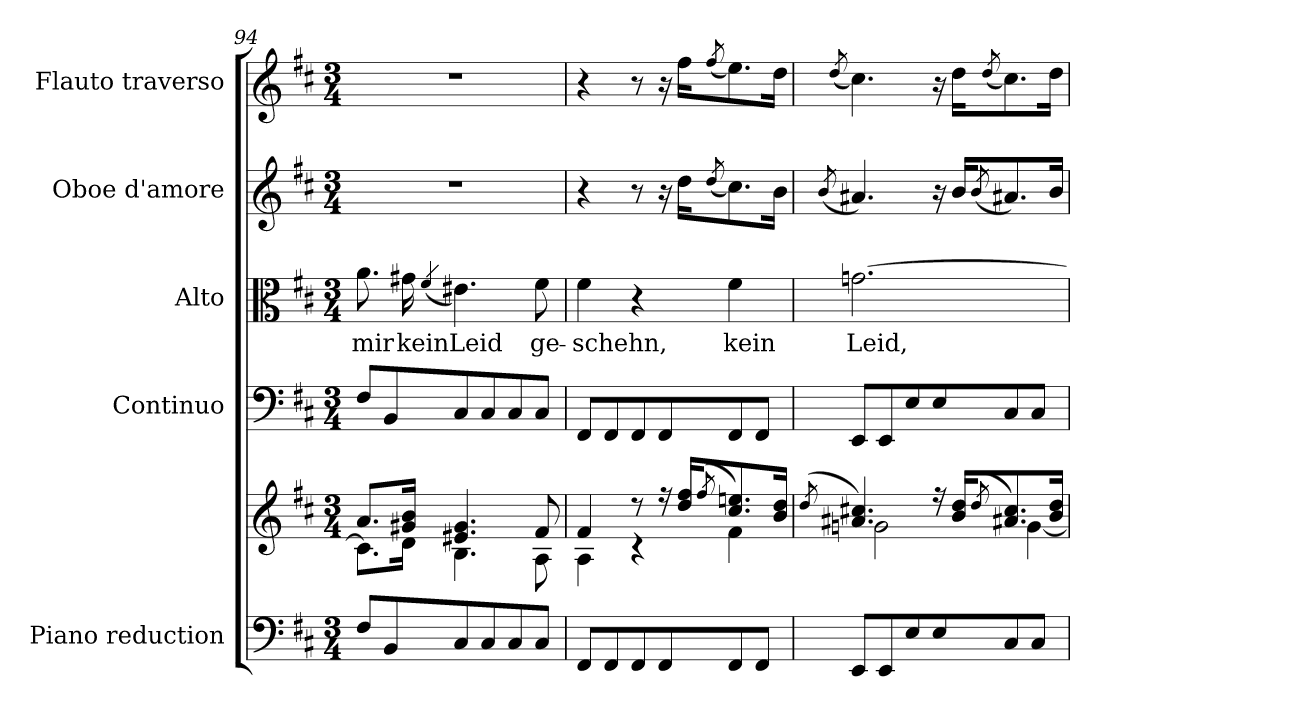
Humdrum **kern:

**kern	**kern	**kern	**kern	**text	**kern	**kern
*part5	*part5	*part4	*part3	*part3	*part2	*part1
*staff6	*staff5	*staff4	*staff3	*staff3	*staff2	*staff1
*I"Piano reduction	*	*I"Continuo	*I"Alto	*	*I"Oboe d'amore	*I"Flauto traverso
*I'Pno	*	*	*	*	*I'Ob	*I'Fl
*clefF4	*clefG2	*clefF4	*clefC3	*	*clefG2	*clefG2
*k[f#c#]	*k[f#c#]	*k[f#c#]	*k[f#c#]	*	*k[f#c#]	*k[f#c#]
*M3/4	*M3/4	*M3/4	*M3/4	*	*M3/4	*M3/4
=94	=94	=94	=94	=94	=94	=94
*	*^	*	*	*	*	*
!	!	!	!	!	!LO:LY:b	!	!
8F#/L	8.a/L	8.c#\L]	8F#/L	8.a\	mir	2.r	2.r
8BB/	.	.	8BB/	.	.	.	.
!	!	!	!	!	!LO:LY:b	!	!
.	16g#X/ 16b/Jk	16d\Jk	.	16g#X\	kein	.	.
.	.	.	.	(<4qf#/	.	.	.
!	!	!	!	!	!LO:LY:b	!	!
8C#/	4.e#X/ 4.g#/	4.B\	8C#/	4.e#X\)	Leid	.	.
8C#/	.	.	8C#/	.	.	.	.
8C#/	.	.	8C#/	.	.	.	.
!	!	!	!	!	!LO:LY:b	!	!
8C#/J	8f#/	8A\	8C#/J	8f#\	ge-	.	.
=95	=95	=95	=95	=95	=95	=95	=95
!	!	!	!	!	!LO:LY:b	!	!
8FF#/L	4f#/	4A\	8FF#/L	4f#\	-schehn,	4r	4r
8FF#/	.	.	8FF#/	.	.	.	.
8FF#/	8r	4r	8FF#/	4r	.	8r	8r
8FF#/	16r	.	8FF#/	.	.	16r	16r
.	16dd/ 16ff#/KL	.	.	.	.	16dd\KL	16ff#\KL
.	(>8qff#/	.	.	.	.	(<8qdd/	(<8qff#/
!	!	!	!	!	!LO:LY:b	!	!
8FF#/	8.cc#/ 8.een/)	4f#\	8FF#/	4f#\	kein	8.cc#\)	8.ee\)
8FF#/J	.	.	8FF#/J	.	.	.	.
.	16b/ 16dd/Jk	.	.	.	.	16b\Jk	16dd\Jk
=96	=96	=96	=96	=96	=96	=96	=96
.	(>8qdd/	.	.	.	.	(<8qb/	(<8qdd/
!	!	!	!	!	!LO:LY:b	!	!
8EE/L	4.a#X/ 4.cc#X/)	2gn\	8EE/L	[2.gn\	Leid,	4.a#X/)	4.cc#\)
8EE/	.	.	8EE/	.	.	.	.
8E/	.	.	8E/	.	.	.	.
8E/	16r	.	8E/	.	.	16r	16r
.	16b/ 16dd/KL	.	.	.	.	16b/KL	16dd\KL
.	(>8qdd/	.	.	.	.	(<8qb/	(<8qdd/
8C#/	8.a#X/ 8.cc#/)	[4g\	8C#/	.	.	8.a#X/)	8.cc#\)
8C#/J	.	.	8C#/J	.	.	.	.
.	16b/ 16dd/Jk	.	.	.	.	16b/Jk	16dd\Jk
*	*v	*v	*	*	*	*	*
=	=	=	=	=	=	=
*-	*-	*-	*-	*-	*-	*-
